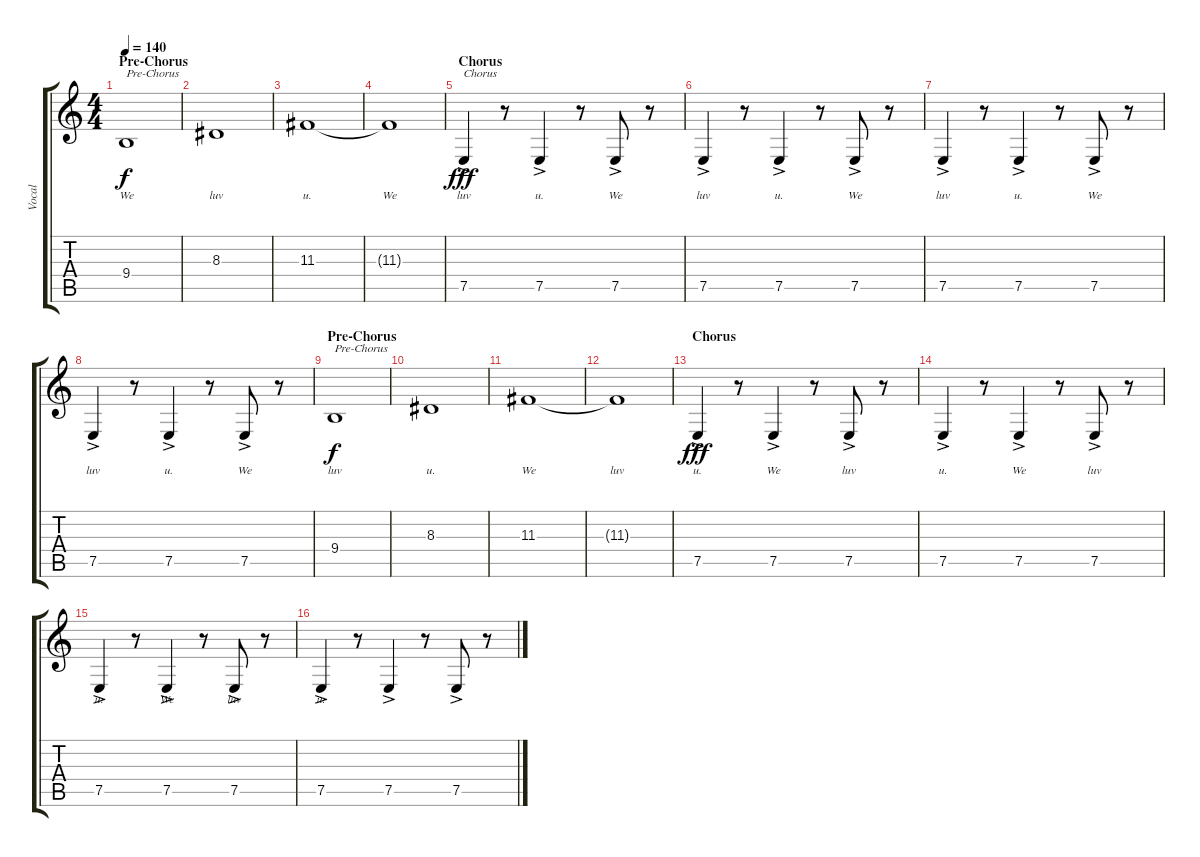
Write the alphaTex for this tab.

\track ("Vocal" "Vocal") {instrument lead1square}
\staff {score tabs}
\tuning (E4 B3 G3 D3 A2 E2) {hide}
\ts (4 4)
\section ("" "Pre-Chorus")
\tempo 140
\clef g2
\ks c
9.4.1{txt "Pre-Chorus" lyrics (0 "We") lyrics (1 "") lyrics (2 "") lyrics (3 "") lyrics (4 "") dy f instrument lead6voice} |
8.3.1{lyrics (0 "luv") lyrics (1 "") lyrics (2 "") lyrics (3 "") lyrics (4 "")} |
11.3.1{lyrics (0 "u.") lyrics (1 "") lyrics (2 "") lyrics (3 "") lyrics (4 "")} |
11.3{t}.1{lyrics (0 "We") lyrics (1 "") lyrics (2 "") lyrics (3 "") lyrics (4 "")} |
\section ("" "Chorus")
7.5{ac}.4{txt "Chorus" lyrics (0 "luv") lyrics (1 "") lyrics (2 "") lyrics (3 "") lyrics (4 "") dy fff instrument lead1square} r.8 7.5{ac}.4{lyrics (0 "u.") lyrics (1 "") lyrics (2 "") lyrics (3 "") lyrics (4 "")} r.8 7.5{ac}.8{lyrics (0 "We") lyrics (1 "") lyrics (2 "") lyrics (3 "") lyrics (4 "")} r.8 |
7.5{ac}.4{lyrics (0 "luv") lyrics (1 "") lyrics (2 "") lyrics (3 "") lyrics (4 "")} r.8 7.5{ac}.4{lyrics (0 "u.") lyrics (1 "") lyrics (2 "") lyrics (3 "") lyrics (4 "")} r.8 7.5{ac}.8{lyrics (0 "We") lyrics (1 "") lyrics (2 "") lyrics (3 "") lyrics (4 "")} r.8 |
7.5{ac}.4{lyrics (0 "luv") lyrics (1 "") lyrics (2 "") lyrics (3 "") lyrics (4 "")} r.8 7.5{ac}.4{lyrics (0 "u.") lyrics (1 "") lyrics (2 "") lyrics (3 "") lyrics (4 "")} r.8 7.5{ac}.8{lyrics (0 "We") lyrics (1 "") lyrics (2 "") lyrics (3 "") lyrics (4 "")} r.8 |
7.5{ac}.4{lyrics (0 "luv") lyrics (1 "") lyrics (2 "") lyrics (3 "") lyrics (4 "")} r.8 7.5{ac}.4{lyrics (0 "u.") lyrics (1 "") lyrics (2 "") lyrics (3 "") lyrics (4 "")} r.8 7.5{ac}.8{lyrics (0 "We") lyrics (1 "") lyrics (2 "") lyrics (3 "") lyrics (4 "")} r.8 |
\section ("" "Pre-Chorus")
9.4.1{txt "Pre-Chorus" lyrics (0 "luv") lyrics (1 "") lyrics (2 "") lyrics (3 "") lyrics (4 "") dy f instrument lead6voice} |
8.3.1{lyrics (0 "u.") lyrics (1 "") lyrics (2 "") lyrics (3 "") lyrics (4 "")} |
11.3.1{lyrics (0 "We") lyrics (1 "") lyrics (2 "") lyrics (3 "") lyrics (4 "")} |
11.3{t}.1{lyrics (0 "luv") lyrics (1 "") lyrics (2 "") lyrics (3 "") lyrics (4 "")} |
\section ("" "Chorus")
7.5{ac}.4{lyrics (0 "u.") lyrics (1 "") lyrics (2 "") lyrics (3 "") lyrics (4 "") dy fff instrument lead1square} r.8 7.5{ac}.4{lyrics (0 "We") lyrics (1 "") lyrics (2 "") lyrics (3 "") lyrics (4 "")} r.8 7.5{ac}.8{lyrics (0 "luv") lyrics (1 "") lyrics (2 "") lyrics (3 "") lyrics (4 "")} r.8 |
7.5{ac}.4{lyrics (0 "u.") lyrics (1 "") lyrics (2 "") lyrics (3 "") lyrics (4 "")} r.8 7.5{ac}.4{lyrics (0 "We") lyrics (1 "") lyrics (2 "") lyrics (3 "") lyrics (4 "")} r.8 7.5{ac}.8{lyrics (0 "luv") lyrics (1 "") lyrics (2 "") lyrics (3 "") lyrics (4 "")} r.8 |
7.5{ac}.4{lyrics (0 "u.") lyrics (1 "") lyrics (2 "") lyrics (3 "") lyrics (4 "")} r.8 7.5{ac}.4{lyrics (0 "We") lyrics (1 "") lyrics (2 "") lyrics (3 "") lyrics (4 "")} r.8 7.5{ac}.8{lyrics (0 "luv") lyrics (1 "") lyrics (2 "") lyrics (3 "") lyrics (4 "")} r.8 |
7.5{ac}.4{lyrics (0 "u.") lyrics (1 "") lyrics (2 "") lyrics (3 "") lyrics (4 "")} r.8 7.5{ac}.4 r.8 7.5{ac}.8 r.8
